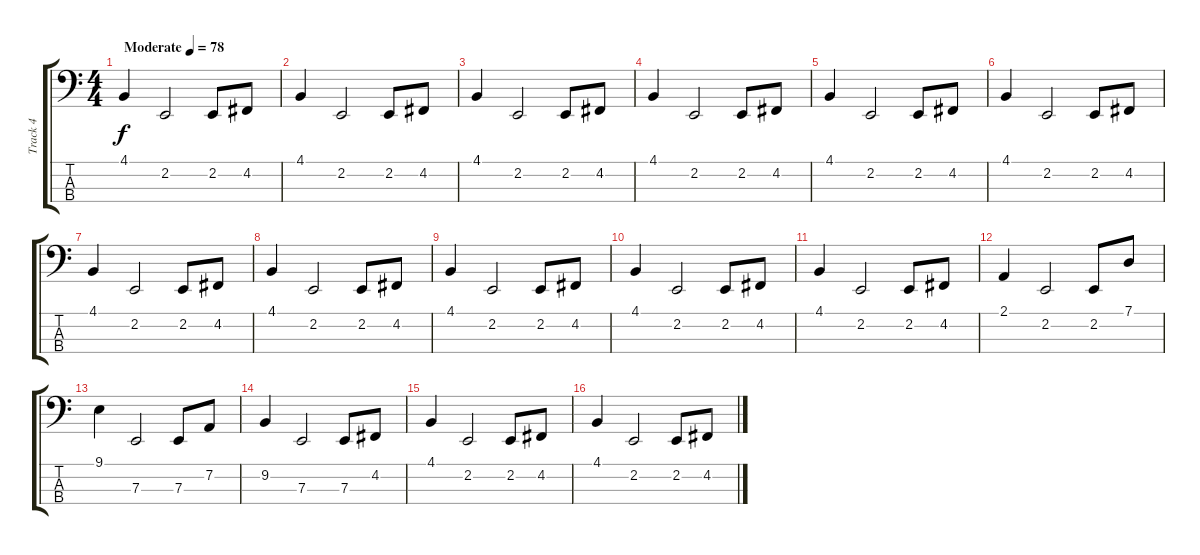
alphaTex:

\track ("Track 4" "Track 4") {instrument timpani}
\staff {score tabs}
\tuning (G2 D2 A1 E1) {hide}
\ts (4 4)
\tempo (78 "Moderate")
\clef f4
\ks c
4.1.4{dy f balance 14 instrument timpani} 2.2.2{balance 2} 2.2.8 4.2.8{balance 14} |
4.1.4 2.2.2{balance 2} 2.2.8 4.2.8{balance 14} |
4.1.4 2.2.2{balance 2} 2.2.8 4.2.8{balance 14} |
4.1.4 2.2.2{balance 2} 2.2.8 4.2.8{balance 14} |
4.1.4 2.2.2{balance 2} 2.2.8 4.2.8{balance 14} |
4.1.4 2.2.2{balance 2} 2.2.8 4.2.8{balance 14} |
4.1.4 2.2.2{balance 2} 2.2.8 4.2.8{balance 14} |
4.1.4 2.2.2{balance 2} 2.2.8 4.2.8{balance 14} |
4.1.4 2.2.2{balance 2} 2.2.8 4.2.8{balance 14} |
4.1.4 2.2.2{balance 2} 2.2.8 4.2.8{balance 14} |
4.1.4{balance 14} 2.2.2{balance 2} 2.2.8 4.2.8{balance 14} |
2.1.4{balance 14} 2.2.2{balance 2} 2.2.8 7.1.8{balance 14} |
9.1.4{balance 14} 7.3.2{balance 2} 7.3.8 7.2.8{balance 14} |
9.2.4{balance 14} 7.3.2{balance 2} 7.3.8 4.2.8{balance 14} |
4.1.4{balance 14} 2.2.2{balance 2} 2.2.8 4.2.8{balance 14} |
4.1.4{balance 14} 2.2.2{balance 2} 2.2.8 4.2.8{balance 14}
